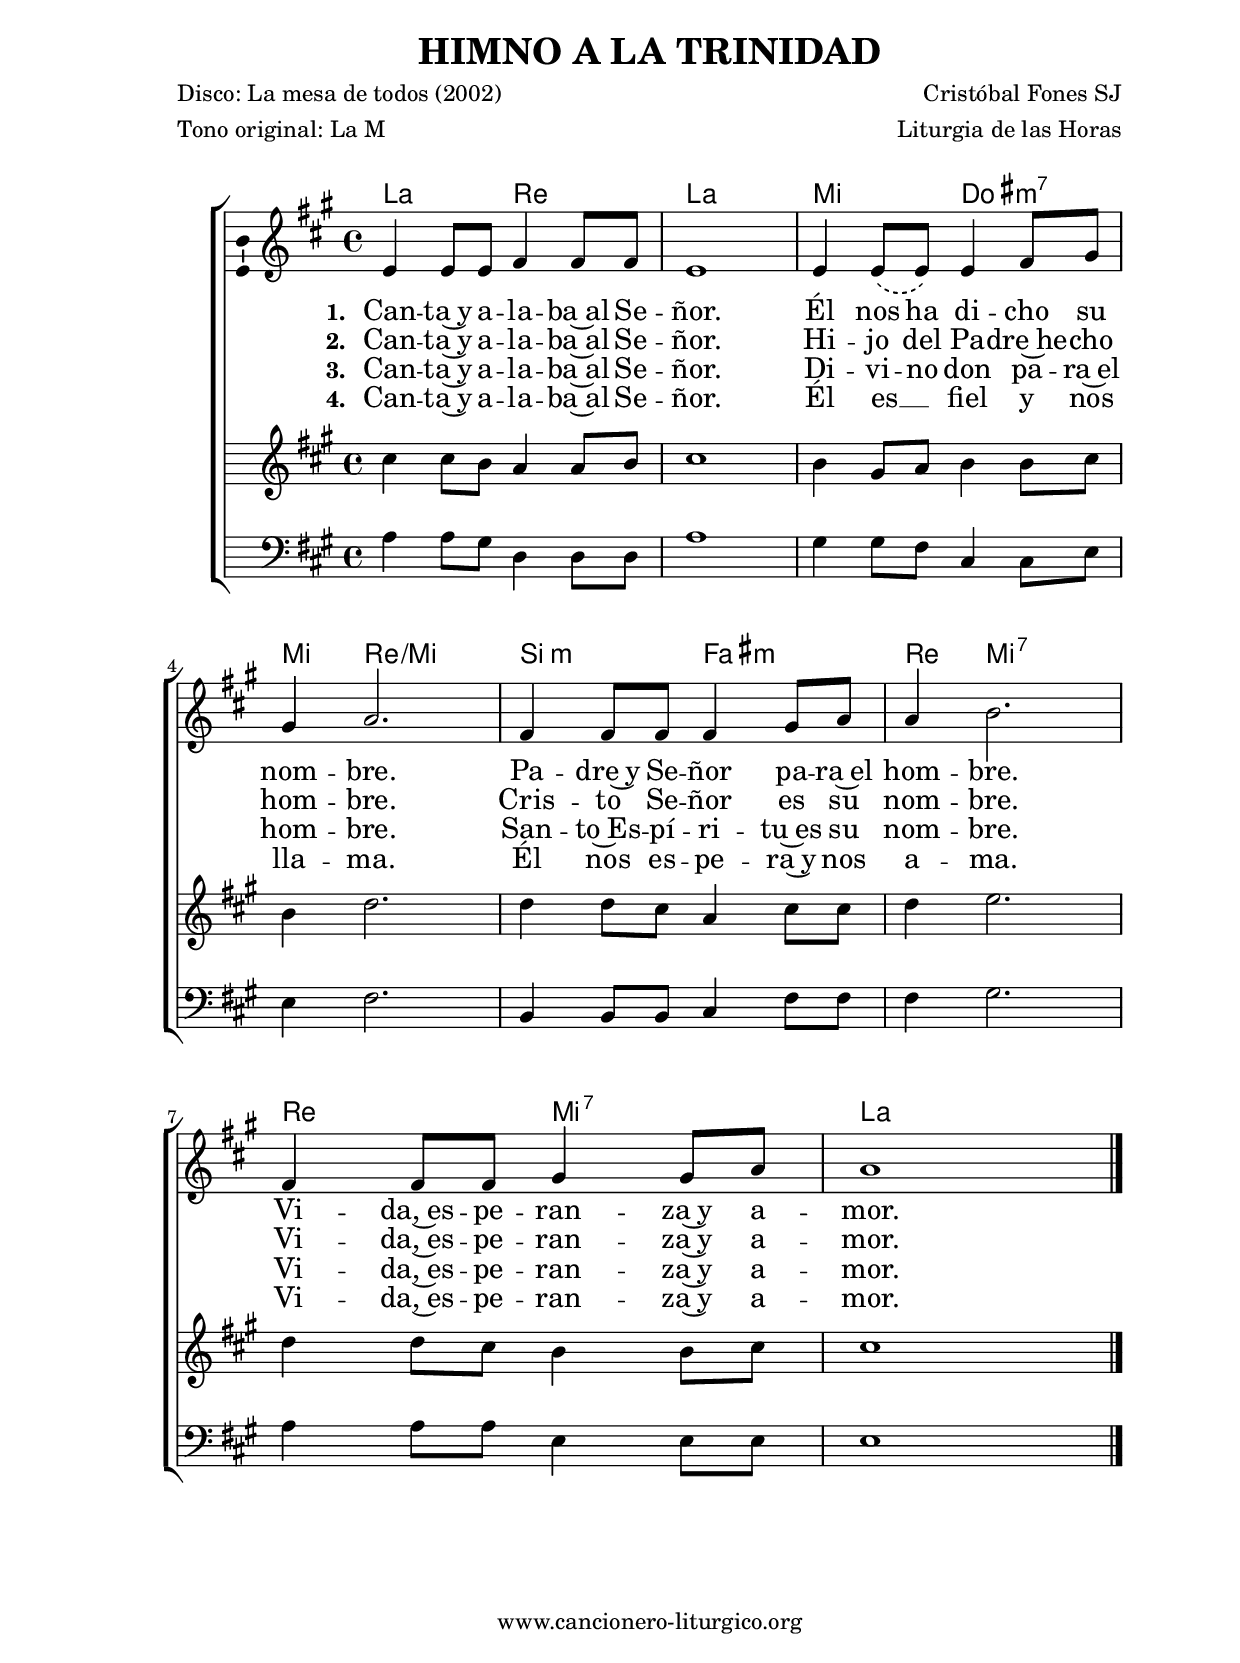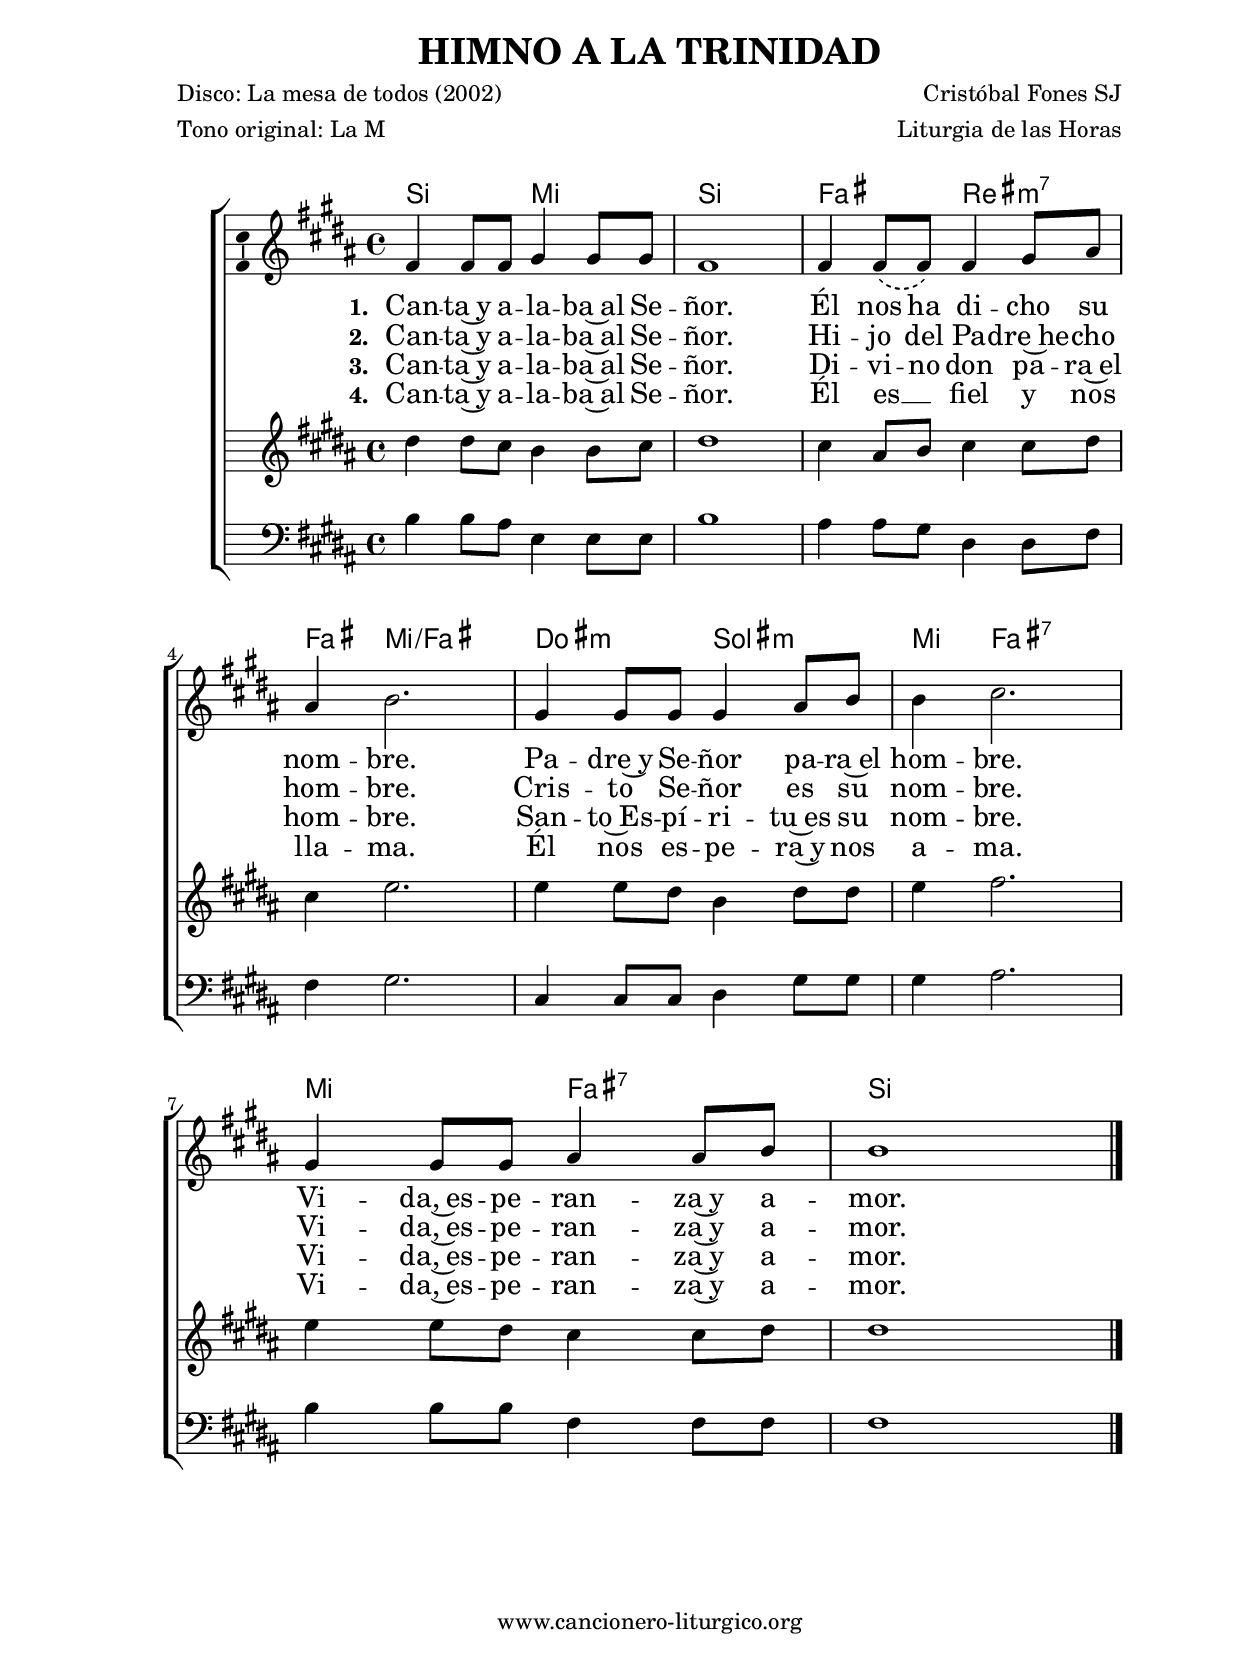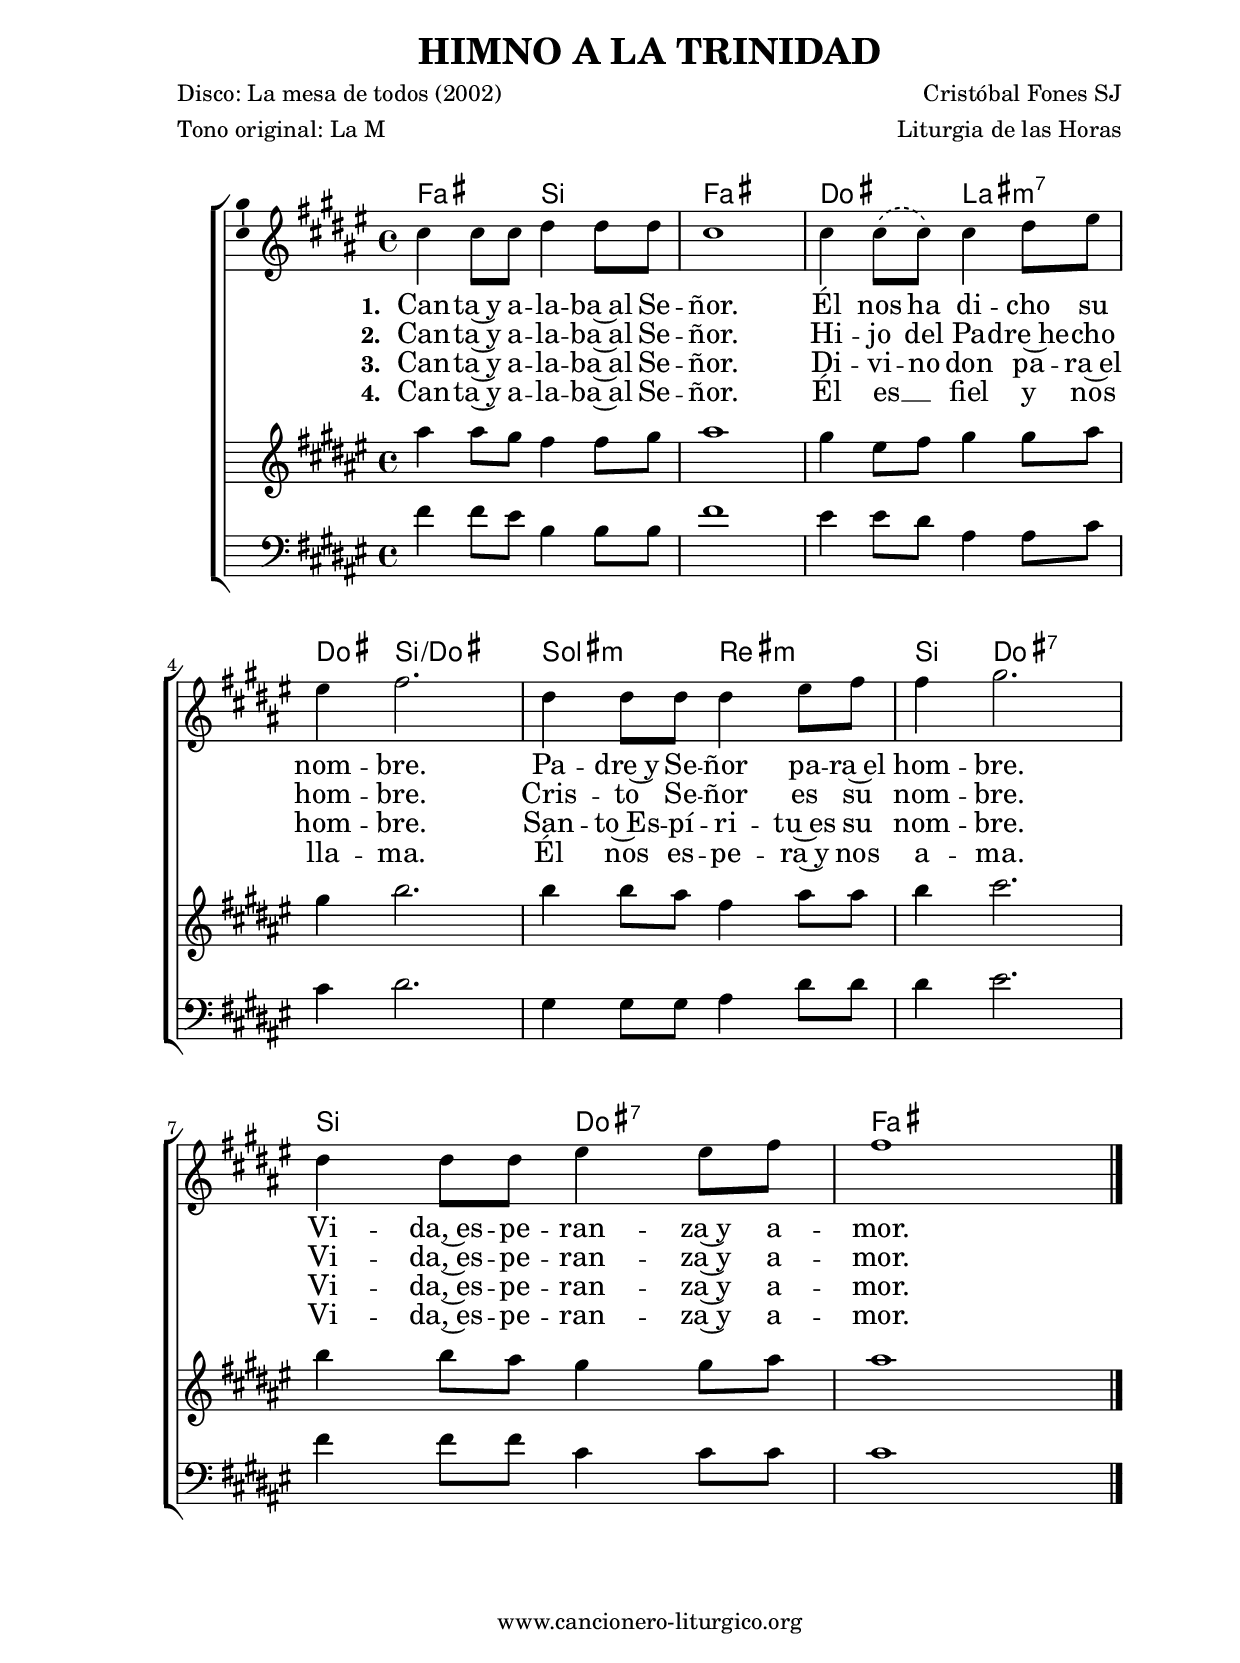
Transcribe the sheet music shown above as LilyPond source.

%
%para convertir .midi en .wav:
%timidity filename.midi -Ow -o finename.wav
%
%
%Para convertir de .wav a .mp3:
%lame -h -m j filename.wav
%
%
%para escuchar el midi:
%timidity nombrefichero.midi
%


%versión de lilypond para la que se ha escrito esta partitura:
\version "2.16.0"

	%Tamaño papel
	#(set-default-paper-size "a4")
	%Tamaño partitura
	#(set-global-staff-size 20)
	%No responde al pulsar sobre una nota
	#(ly:set-option 'point-and-click #f)

%parámetros del encabezamiento:
\header {
	title = "HIMNO A LA TRINIDAD"
	subtitle = ""
	composer = "Cristóbal Fones SJ"
	poet = "Disco: La mesa de todos (2002)"
	meter = "Tono original: La M"
	arranger = "Liturgia de las Horas"
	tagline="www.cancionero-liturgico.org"
%	copyright="Editado con LilyPond para Linux"
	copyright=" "
	}

%parámetros asociados al papel:
\paper  {
	oddHeaderMarkup = \markup {\fill-line { \on-the-fly #not-first-page \fromproperty #'header:title \on-the-fly #not-first-page \fromproperty #'header:composer }}
	evenHeaderMarkup = \markup {\fill-line { \fromproperty #'header:composer \fromproperty #'header:title }}
	#(set-paper-size "a4")
	print-page-number = ##f
	first-page-number = 1
	print-first-page-number = ##f
%	head-separation = 3.0 \cm
	top-margin = 2.0 \cm
	bottom-margin = 0.5\cm
%%%	bottom-margin = -1.0\cm
	left-margin = 3.0 \cm
	line-width = 16.0 \cm 
	indent = 8\mm
	interscoreline = 2.\mm
	between-system-space = 15\mm
%	para que las partituras no llenen la hoja:
	ragged-bottom = ##t
%	idem para la última hoja:
	ragged-last-bottom = ##f
%	para que las partituras llenen el ancho del papel:
	ragged-last = ##f
	after-title-space = 2.5 \cm
%page-count=1
%system-count=14

	%Flexible Vertical Spacing
%	markup-markup-spacing =
%	#'((basic-distance . 15) (minimum-distance . 15) (padding . 3))
	markup-system-spacing =
	#'((basic-distance . 15) (minimum-distance . 15) (padding . 3))
	system-system-spacing =
	#'((basic-distance . 15) (minimum-distance . 15) (padding . 3))
	score-system-spacing =
	#'((basic-distance . 15) (minimum-distance . 15) (padding . 5))
%	top-system-spacing = % header
%	#'((basic-distance . 8) (minimum-distance . 0) (padding . 0))
%	top-markup-spacing =
%	#'((basic-distance . 20) (minimum-distance . 20) (padding . 0))
	last-bottom-spacing = % footer
	#'((basic-distance . 5) (minimum-distance . 5) (padding . 0))
%	score-markup-spacing =
%	#'((basic-distance . 16) (minimum-distance . 13) (padding . 0))

	}


%parámetros que afectan a toda la partitura:
global =  {
	%clave de sol (G):
	\clef G
	%armadura:
%	\transpose a aes
	\key a \major
	\tempo 4=85
	\set Score.tempoHideNote = ##t
	}


acordes = {
	\italianChords
	\chordmode {
%	\transpose a aes
{

a2 d a1 e2 cis:m7 e4 d2./e b2:m fis:m d4 e2.:7 d2 e:7 a1

	}
	}
}

melodia = 
%	\transpose a aes
{
\time 4/4

\relative c'{

\phrasingSlurDashed

e4 e8 e fis4 fis8 fis
e1
e4 e8 \(e\) e4 fis8 gis
gis4 a2.
fis4 fis8 fis fis4 gis8 a
a4 b2.
fis4 fis8 fis gis4 gis8 a
a1

\bar "|."

}
}

melodiados = 
%	\transpose a aes
{
\time 4/4

\relative c''{

cis4 cis8 b a4 a8 b
cis1
b4 gis8 a b4 b8 cis
b4 d2.
d4 d8 cis a4 cis8 cis
d4 e2.
d4 d8 cis b4 b8 cis
cis1

\bar "|."

}
}

melodiatres = 
%	\transpose a aes
{
\time 4/4

	%clave de fa (F):
	\clef F

\relative c'{

a4 a8 gis d4 d8 d
a'1
gis4 gis8 fis cis4 cis8 e
e4 fis2.
b,4 b8 b cis4 fis8 fis
fis4 gis2.
a4 a8 a e4 e8 e
e1

\bar "|."

}
}


texto = \lyricmode {
\set stanza =#"1. " Can -- ta~y a -- la -- ba~al Se -- ñor.
Él nos ha di -- cho su nom -- bre.
Pa -- dre~y Se -- ñor pa -- ra~el hom -- bre.
Vi -- da,~es -- pe -- ran -- za~y a -- mor.
}

textodos = \lyricmode {
\set stanza =#"2. " Can -- ta~y a -- la -- ba~al Se -- ñor.
Hi -- jo del Pa -- dre~he -- cho hom -- bre.
Cris -- to Se -- ñor es su nom -- bre.
Vi -- da,~es -- pe -- ran -- za~y a -- mor.
}

textotres = \lyricmode {
\set stanza =#"3. " Can -- ta~y a -- la -- ba~al Se -- ñor.
Di -- vi -- no don pa -- ra~el hom -- bre.
San -- to~Es -- pí -- ri -- tu~es su nom -- bre.
Vi -- da,~es -- pe -- ran -- za~y a -- mor.
}

textocuatro = \lyricmode {
\set stanza =#"4. " Can -- ta~y a -- la -- ba~al Se -- ñor.
Él es __ _ fiel y nos lla -- ma.
Él nos es -- pe -- ra~y nos a -- ma.
Vi -- da,~es -- pe -- ran -- za~y a -- mor.
}


acordesStaff = \context ChordNames = acordesStaff <<
	\set chordChanges = ##t
	\acordes
	>>


vozStaff = \context Voice = vozStaff
\with {\consists "Ambitus_engraver"}
<<
%	\set Staff.instrumentName = ""
%	\set Staff.shortInstrumentName = ""
%	\set Staff.midiInstrument = #"clarinet"
%	\set Staff.midiInstrument = #"cello"
	\set Staff.midiInstrument = #"flute"
%	\set Staff.midiInstrument = #"electric guitar (jazz)"
%	\set Staff.midiInstrument = #"english horn"
%	\set Staff.midiInstrument = #"violin"
%	\set Staff.midiInstrument = #"glockenspiel"
	\set Staff.midiMinimumVolume = #0.7
	\set Staff.midiMaximumVolume = #0.9
	\global
	\melodia
	>>

vozdosStaff = \context Voice = vozdosStaff
<<
	\override Staff.StaffSymbol #'staff-space = #(magstep -0.35)
	\set Staff.midiInstrument = #"english horn"
	\set Staff.midiMinimumVolume = #0.7
	\set Staff.midiMaximumVolume = #0.9
	\global
	\melodiados
	>>

voztresStaff = \context Voice = voztresStaff
<<
	\override Staff.StaffSymbol #'staff-space = #(magstep -0.35)
	\set Staff.midiInstrument = #"english horn"
	\set Staff.midiMinimumVolume = #0.7
	\set Staff.midiMaximumVolume = #0.9
	\global
	\melodiatres
	>>


textoStaff = \context Lyrics = textoStaff <<
	\lyricsto vozStaff \texto
	>>

textodosStaff = \context Lyrics = textodosStaff <<
	\lyricsto vozStaff \textodos
	>>

textotresStaff = \context Lyrics = textotresStaff <<
	\lyricsto vozStaff \textotres
	>>

textocuatroStaff = \context Lyrics = textocuatroStaff <<
	\lyricsto vozStaff \textocuatro
	>>


\book {
	\score {
		\context ChoirStaff {
%			\override StaffGroup.SystemStartBracket #'collapse-height = #1
%			\override Score.SystemStartBar #'collapse-height = #1
			<<
			\acordesStaff
			\vozStaff
			\textoStaff
			\textodosStaff
			\textotresStaff
			\textocuatroStaff
			\vozdosStaff
			\voztresStaff
			>>
			}
		\layout {
	    		\context {
				\Lyrics
				\override LyricText #'font-size = #2
				}
	   		 \context {
				\Score
				\override StaffSymbol #'staff-space = #(magstep +3)
				}
			}
		}
	\score {
		\unfoldRepeats
		\context ChoirStaff {
			<<
			\acordesStaff
			\vozStaff
			\vozdosStaff
			\voztresStaff
			>>
			}
		\midi {
	  		\context {
	  			\Score
				tempoWholesPerMinute = #(ly:make-moment 70 4)
				}
			}
		}
	}



#(define output-suffix "C")
\book {
	\score {
		\context ChoirStaff {
%			\override StaffGroup.SystemStartBracket #'collapse-height = #1
%			\override Score.SystemStartBar #'collapse-height = #1
\transpose c d
			<<
			\acordesStaff
			\vozStaff
			\textoStaff
			\textodosStaff
			\textotresStaff
			\textocuatroStaff
			\vozdosStaff
			\voztresStaff
			>>
			}
		\layout {
	    		\context {
				\Lyrics
				\override LyricText #'font-size = #2
				}
	   		 \context {
				\Score
				\override StaffSymbol #'staff-space = #(magstep +3)
				}
			}
		}
	}

#(define output-suffix "S")
\book {
	\score {
		\context ChoirStaff {
%			\override StaffGroup.SystemStartBracket #'collapse-height = #1
%			\override Score.SystemStartBar #'collapse-height = #1
\transpose c a
			<<
			\acordesStaff
			\vozStaff
			\textoStaff
			\textodosStaff
			\textotresStaff
			\textocuatroStaff
			\vozdosStaff
			\voztresStaff
			>>
			}
		\layout {
	    		\context {
				\Lyrics
				\override LyricText #'font-size = #2
				}
	   		 \context {
				\Score
				\override StaffSymbol #'staff-space = #(magstep +3)
				}
			}
		}
	}


